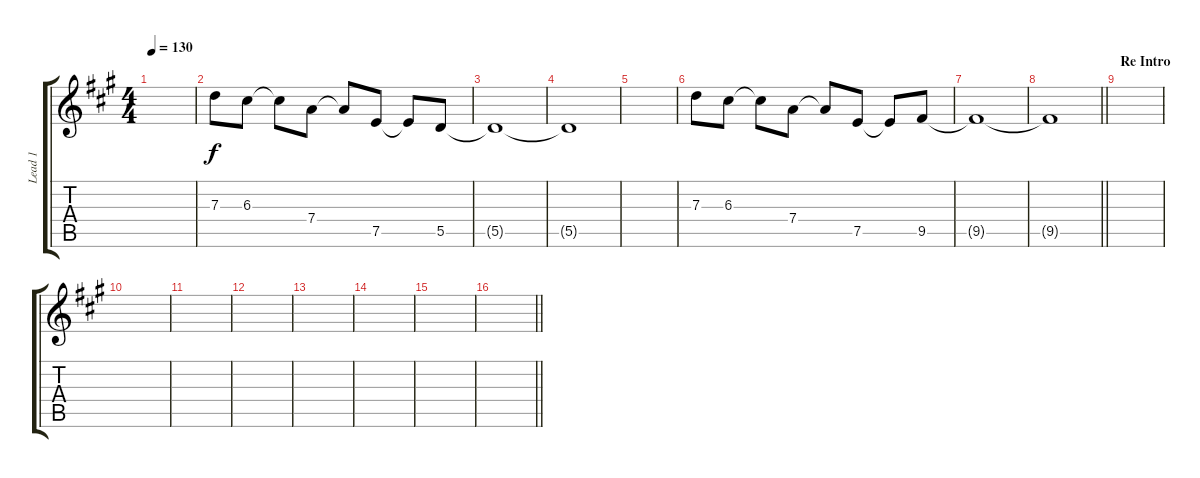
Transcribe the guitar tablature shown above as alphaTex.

\track ("Lead 1" "Lead 1") {instrument distortionguitar}
\staff {score tabs}
\tuning (E4 B3 G3 D3 A2 E2) {hide}
\ts (4 4)
\tempo 130
\clef g2
\ks a
|
7.3.8 6.3.8 6.3{t}.8 7.4.8 7.4{t}.8 7.5.8 7.5{t}.8 5.5.8 |
5.5{t}.1 |
5.5{t}.1 |
|
7.3.8 6.3.8 6.3{t}.8 7.4.8 7.4{t}.8 7.5.8 7.5{t}.8 9.5.8 |
9.5{t}.1 |
\barLineRight lightlight
9.5{t}.1 |
\section ("" "Re Intro")
|
|
|
|
|
|
|
\barLineRight lightlight
